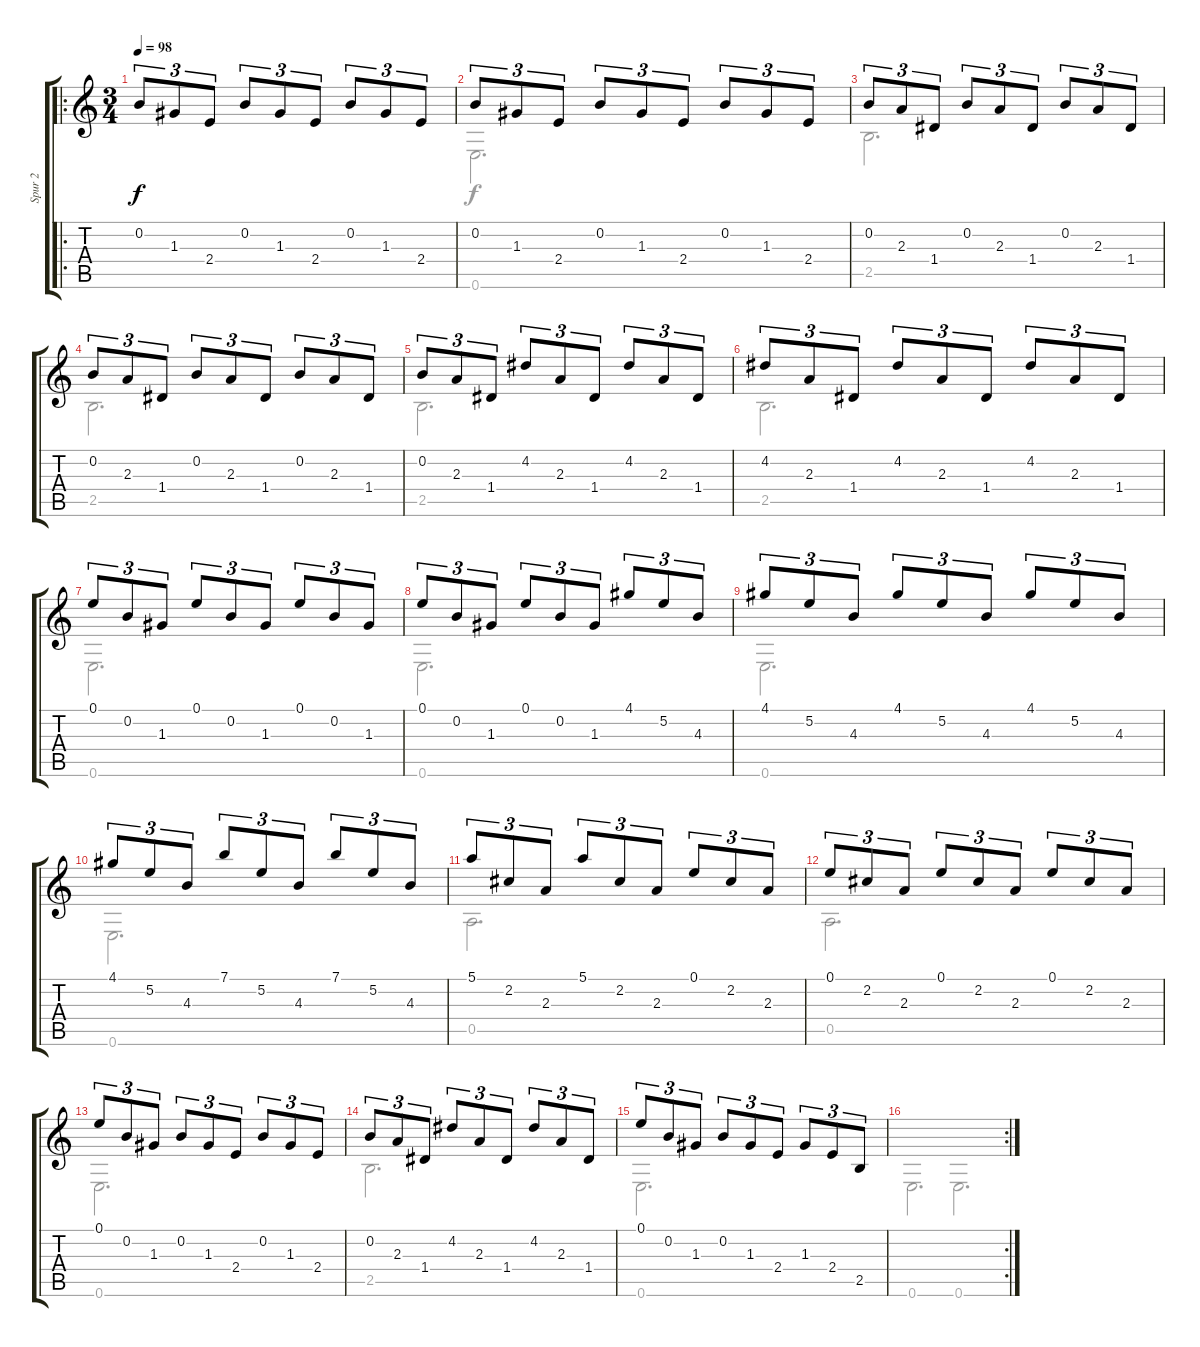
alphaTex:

\track ("Spur 2" "Spur 2") {instrument acousticguitarnylon}
\staff {score tabs}
\tuning (E4 B3 G3 D3 A2 E2) {hide}
\voice
\ro
\ts (3 4)
\tempo 98
\clef g2
\ks c
0.2.8{tu (3 2) dy f} 1.3.8{tu (3 2)} 2.4.8{tu (3 2)} 0.2.8{tu (3 2)} 1.3.8{tu (3 2)} 2.4.8{tu (3 2)} 0.2.8{tu (3 2)} 1.3.8{tu (3 2)} 2.4.8{tu (3 2)} |
0.2.8{tu (3 2)} 1.3.8{tu (3 2)} 2.4.8{tu (3 2)} 0.2.8{tu (3 2)} 1.3.8{tu (3 2)} 2.4.8{tu (3 2)} 0.2.8{tu (3 2)} 1.3.8{tu (3 2)} 2.4.8{tu (3 2)} |
0.2.8{tu (3 2)} 2.3.8{tu (3 2)} 1.4.8{tu (3 2)} 0.2.8{tu (3 2)} 2.3.8{tu (3 2)} 1.4.8{tu (3 2)} 0.2.8{tu (3 2)} 2.3.8{tu (3 2)} 1.4.8{tu (3 2)} |
0.2.8{tu (3 2)} 2.3.8{tu (3 2)} 1.4.8{tu (3 2)} 0.2.8{tu (3 2)} 2.3.8{tu (3 2)} 1.4.8{tu (3 2)} 0.2.8{tu (3 2)} 2.3.8{tu (3 2)} 1.4.8{tu (3 2)} |
0.2.8{tu (3 2)} 2.3.8{tu (3 2)} 1.4.8{tu (3 2)} 4.2.8{tu (3 2)} 2.3.8{tu (3 2)} 1.4.8{tu (3 2)} 4.2.8{tu (3 2)} 2.3.8{tu (3 2)} 1.4.8{tu (3 2)} |
4.2.8{tu (3 2)} 2.3.8{tu (3 2)} 1.4.8{tu (3 2)} 4.2.8{tu (3 2)} 2.3.8{tu (3 2)} 1.4.8{tu (3 2)} 4.2.8{tu (3 2)} 2.3.8{tu (3 2)} 1.4.8{tu (3 2)} |
0.1.8{tu (3 2)} 0.2.8{tu (3 2)} 1.3.8{tu (3 2)} 0.1.8{tu (3 2)} 0.2.8{tu (3 2)} 1.3.8{tu (3 2)} 0.1.8{tu (3 2)} 0.2.8{tu (3 2)} 1.3.8{tu (3 2)} |
0.1.8{tu (3 2)} 0.2.8{tu (3 2)} 1.3.8{tu (3 2)} 0.1.8{tu (3 2)} 0.2.8{tu (3 2)} 1.3.8{tu (3 2)} 4.1.8{tu (3 2)} 5.2.8{tu (3 2)} 4.3.8{tu (3 2)} |
4.1.8{tu (3 2)} 5.2.8{tu (3 2)} 4.3.8{tu (3 2)} 4.1.8{tu (3 2)} 5.2.8{tu (3 2)} 4.3.8{tu (3 2)} 4.1.8{tu (3 2)} 5.2.8{tu (3 2)} 4.3.8{tu (3 2)} |
4.1.8{tu (3 2)} 5.2.8{tu (3 2)} 4.3.8{tu (3 2)} 7.1.8{tu (3 2)} 5.2.8{tu (3 2)} 4.3.8{tu (3 2)} 7.1.8{tu (3 2)} 5.2.8{tu (3 2)} 4.3.8{tu (3 2)} |
5.1.8{tu (3 2)} 2.2.8{tu (3 2)} 2.3.8{tu (3 2)} 5.1.8{tu (3 2)} 2.2.8{tu (3 2)} 2.3.8{tu (3 2)} 0.1.8{tu (3 2)} 2.2.8{tu (3 2)} 2.3.8{tu (3 2)} |
0.1.8{tu (3 2)} 2.2.8{tu (3 2)} 2.3.8{tu (3 2)} 0.1.8{tu (3 2)} 2.2.8{tu (3 2)} 2.3.8{tu (3 2)} 0.1.8{tu (3 2)} 2.2.8{tu (3 2)} 2.3.8{tu (3 2)} |
0.1.8{tu (3 2)} 0.2.8{tu (3 2)} 1.3.8{tu (3 2)} 0.2.8{tu (3 2)} 1.3.8{tu (3 2)} 2.4.8{tu (3 2)} 0.2.8{tu (3 2)} 1.3.8{tu (3 2)} 2.4.8{tu (3 2)} |
0.2.8{tu (3 2)} 2.3.8{tu (3 2)} 1.4.8{tu (3 2)} 4.2.8{tu (3 2)} 2.3.8{tu (3 2)} 1.4.8{tu (3 2)} 4.2.8{tu (3 2)} 2.3.8{tu (3 2)} 1.4.8{tu (3 2)} |
0.1.8{tu (3 2)} 0.2.8{tu (3 2)} 1.3.8{tu (3 2)} 0.2.8{tu (3 2)} 1.3.8{tu (3 2)} 2.4.8{tu (3 2)} 1.3.8{tu (3 2)} 2.4.8{tu (3 2)} 2.5.8{tu (3 2)} |
\rc 2
\voice
\clef g2
\ottava regular
\simile none
\ks c
0.6.2{d dy f} |
0.6.2{d} |
2.5.2{d} |
2.5.2{d} |
2.5.2{d} |
2.5.2{d} |
0.6.2{d} |
0.6.2{d} |
0.6.2{d} |
0.6.2{d} |
0.5.2{d} |
0.5.2{d} |
0.6.2{d} |
2.5.2{d} |
0.6.2{d} |
0.6.2{d}
